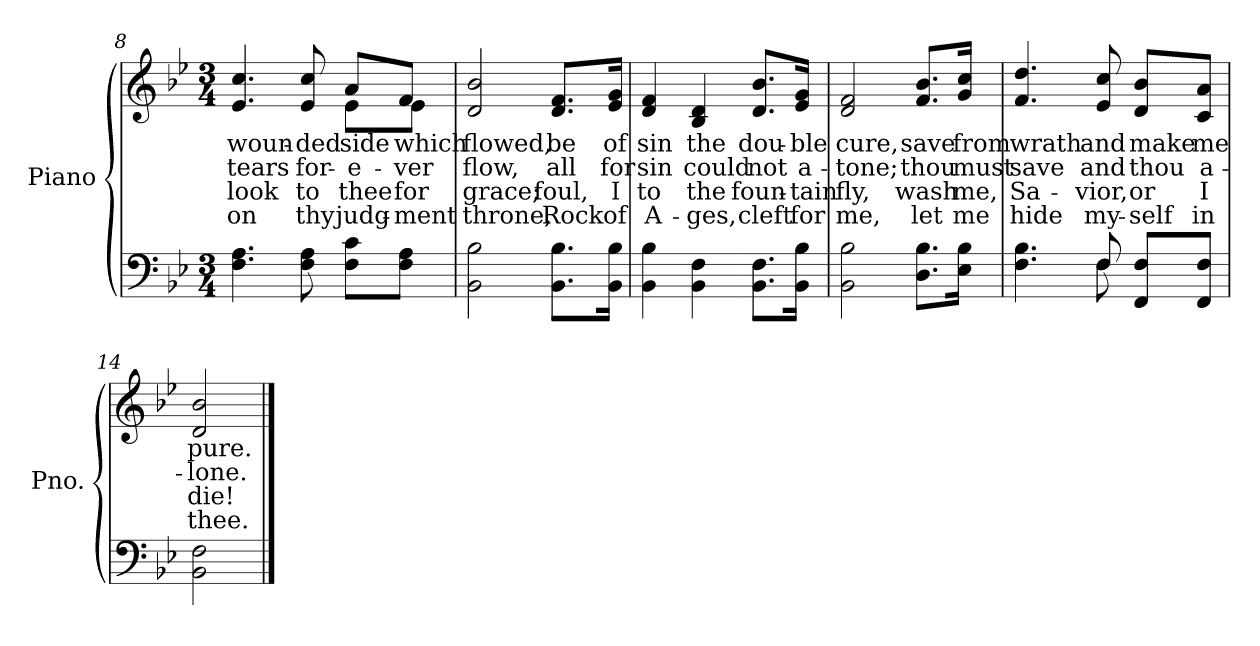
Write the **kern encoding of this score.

**kern	**kern	**text	**text	**text	**text
*part2	*part1	*part1	*part1	*part1	*part1
*staff2	*staff1	*staff1	*staff1	*staff1	*staff1
*I"Piano	*I"Piano	*	*	*	*
*I'Pno.	*I'Pno.	*	*	*	*
!!LO:LB:g=z
*clefF4	*clefG2	*	*	*	*
*k[b-e-]	*k[b-e-]	*	*	*	*
*B-:	*B-:	*	*	*	*
*M3/4	*M3/4	*	*	*	*
=8	=8	=8	=8	=8	=8
!	!	!LO:LY:b:color=#000000	!LO:LY:b:color=#000000	!LO:LY:b:color=#000000	!LO:LY:b:color=#000000
*	*^	*	*	*	*
4.Fi\ 4.Ai	4.e-i/ 4.cci	2ryy	woun-	tears	look	on
!	!	!	!LO:LY:b:color=#000000	!LO:LY:b:color=#000000	!LO:LY:b:color=#000000	!LO:LY:b:color=#000000
8Fi\ 8Ai	8e-i/ 8cci	.	-ded	for-	to	thy
!	!	!	!LO:LY:b:color=#000000	!LO:LY:b:color=#000000	!LO:LY:b:color=#000000	!LO:LY:b:color=#000000
8Fi\ 8ci\L	8ai/L	8e-i\L	side	-e-	thee	judg-
!	!	!	!LO:LY:b:color=#000000	!LO:LY:b:color=#000000	!LO:LY:b:color=#000000	!LO:LY:b:color=#000000
8Fi\ 8Ai\J	8fi/J	8e-i\J	which	-ver	-for	ment
*	*v	*v	*	*	*	*
=9	=9	=9	=9	=9	=9
*	*^	*	*	*	*
!	!	!	!LO:LY:b:color=#000000	!LO:LY:b:color=#000000	!LO:LY:b:color=#000000	!LO:LY:b:color=#000000
*	*v	*v	*	*	*	*
2BB-i\ 2B-i	2di/ 2b-i	flowed,	flow,	grace;	throne,
!	!	!LO:LY:b:color=#000000	!LO:LY:b:color=#000000	!LO:LY:b:color=#000000	!LO:LY:b:color=#000000
8.BB-i\ 8.B-i\L	8.di/ 8.fi/L	be	all	foul,	Rock
!	!	!LO:LY:b:color=#000000	!LO:LY:b:color=#000000	!LO:LY:b:color=#000000	!LO:LY:b:color=#000000
16BB-i\ 16B-i\Jk	16e-i/ 16gi/Jk	of	for	I	of
=10	=10	=10	=10	=10	=10
!	!	!LO:LY:b:color=#000000	!LO:LY:b:color=#000000	!LO:LY:b:color=#000000	!LO:LY:b:color=#000000
4BB-i\ 4B-i	4di/ 4fi	sin	sin	to	A-
!	!	!LO:LY:b:color=#000000	!LO:LY:b:color=#000000	!LO:LY:b:color=#000000	!LO:LY:b:color=#000000
4BB-i\ 4Fi	4B-i/ 4di	the	could	-the	ges,
=11-	=11-	=11-	=11-	=11-	=11-
!	!	!LO:LY:b:color=#000000	!LO:LY:b:color=#000000	!LO:LY:b:color=#000000	!LO:LY:b:color=#000000
8.BB-i\ 8.Fi\L	8.di/ 8.b-i/L	dou-	not	foun-	-cleft
!	!	!LO:LY:b:color=#000000	!LO:LY:b:color=#000000	!LO:LY:b:color=#000000	!LO:LY:b:color=#000000
16BB-i\ 16B-i\Jk	16e-i/ 16gi/Jk	-ble	a-	tain	for
!!LO:LB:g=z
=12	=12	=12	=12	=12	=12
!	!	!LO:LY:b:color=#000000	!LO:LY:b:color=#000000	!LO:LY:b:color=#000000	!LO:LY:b:color=#000000
2BB-i\ 2B-i	2di/ 2fi	cure,	-tone;	fly,	me,
!	!	!LO:LY:b:color=#000000	!LO:LY:b:color=#000000	!LO:LY:b:color=#000000	!LO:LY:b:color=#000000
8.Di\ 8.B-i\L	8.fi/ 8.b-i/L	save	thou	wash	let
!	!	!LO:LY:b:color=#000000	!LO:LY:b:color=#000000	!LO:LY:b:color=#000000	!LO:LY:b:color=#000000
16E-i\ 16B-i\Jk	16gi/ 16cci/Jk	from	must	me,	me
=13	=13	=13	=13	=13	=13
*^	*	*	*	*	*
!	!	!	!LO:LY:b:color=#000000	!LO:LY:b:color=#000000	!LO:LY:b:color=#000000	!LO:LY:b:color=#000000
4.Fi\ 4.B-i	4ryy	4.fi/ 4.ddi	wrath	save	Sa-	-hide
.	8ryy	.	.	.	.	.
!	!	!	!LO:LY:b:color=#000000	!LO:LY:b:color=#000000	!LO:LY:b:color=#000000	!LO:LY:b:color=#000000
8Fi/	8Fi\	8e-i/ 8cci	and	and	vior,	my-
!	!	!	!LO:LY:b:color=#000000	!LO:LY:b:color=#000000	!LO:LY:b:color=#000000	!LO:LY:b:color=#000000
8FFi/ 8Fi/L	4ryy	8di/ 8b-i/L	make	thou	-or	self
!	!	!	!LO:LY:b:color=#000000	!LO:LY:b:color=#000000	!LO:LY:b:color=#000000	!LO:LY:b:color=#000000
8FFi/ 8Fi/J	.	8ci/ 8ai/J	me	a-	I	in
*v	*v	*	*	*	*	*
=14	=14	=14	=14	=14	=14
!	!	!LO:LY:b:color=#000000	!LO:LY:b:color=#000000	!LO:LY:b:color=#000000	!LO:LY:b:color=#000000
2BB-i\ 2Fi	2di/ 2b-i	pure.	-lone.	die!	thee.
==	==	==	==	==	==
*-	*-	*-	*-	*-	*-
